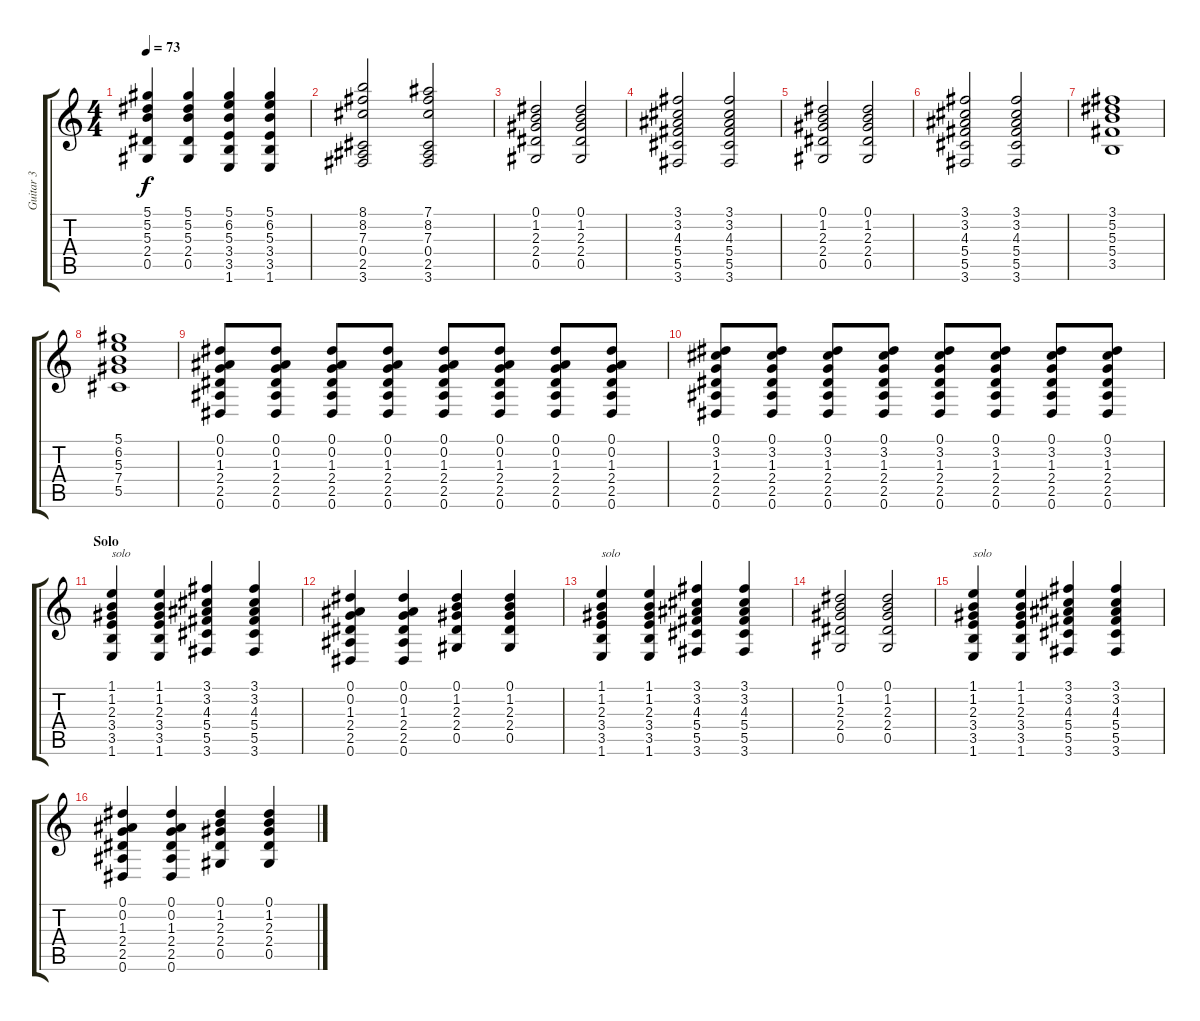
\track ("Guitar 3" "Guitar 3") {instrument acousticguitarsteel}
\staff {score tabs}
\tuning (Eb4 Bb3 Gb3 Db3 Ab2 Eb2) {hide}
\ts (4 4)
\tempo 73
\clef g2
\ks c
(5.1 5.2 5.3 2.4 0.5).4{dy f} (5.1 5.2 5.3 2.4 0.5).4 (5.1 6.2 5.3 3.4 3.5 1.6).4 (5.1 6.2 5.3 3.4 3.5 1.6).4 |
(8.1 8.2 7.3 0.4 2.5 3.6).2 (7.1 8.2 7.3 0.4 2.5 3.6).2 |
(0.1 1.2 2.3 2.4 0.5).2 (0.1 1.2 2.3 2.4 0.5).2 |
(3.1 3.2 4.3 5.4 5.5 3.6).2 (3.1 3.2 4.3 5.4 5.5 3.6).2 |
(0.1 1.2 2.3 2.4 0.5).2 (0.1 1.2 2.3 2.4 0.5).2 |
(3.1 3.2 4.3 5.4 5.5 3.6).2 (3.1 3.2 4.3 5.4 5.5 3.6).2 |
(3.1 5.2 5.3 5.4 3.5).1 |
(5.1 6.2 5.3 7.4 5.5).1 |
(0.1 0.2 1.3 2.4 2.5 0.6).8 (0.1 0.2 1.3 2.4 2.5 0.6).8 (0.1 0.2 1.3 2.4 2.5 0.6).8 (0.1 0.2 1.3 2.4 2.5 0.6).8 (0.1 0.2 1.3 2.4 2.5 0.6).8 (0.1 0.2 1.3 2.4 2.5 0.6).8 (0.1 0.2 1.3 2.4 2.5 0.6).8 (0.1 0.2 1.3 2.4 2.5 0.6).8 |
(0.1 3.2 1.3 2.4 2.5 0.6).8 (0.1 3.2 1.3 2.4 2.5 0.6).8 (0.1 3.2 1.3 2.4 2.5 0.6).8 (0.1 3.2 1.3 2.4 2.5 0.6).8 (0.1 3.2 1.3 2.4 2.5 0.6).8 (0.1 3.2 1.3 2.4 2.5 0.6).8 (0.1 3.2 1.3 2.4 2.5 0.6).8 (0.1 3.2 1.3 2.4 2.5 0.6).8 |
\section ("" "Solo")
(1.1 1.2 2.3 3.4 3.5 1.6).4{txt "solo"} (1.1 1.2 2.3 3.4 3.5 1.6).4 (3.1 3.2 4.3 5.4 5.5 3.6).4 (3.1 3.2 4.3 5.4 5.5 3.6).4 |
(0.1 0.2 1.3 2.4 2.5 0.6).4 (0.1 0.2 1.3 2.4 2.5 0.6).4 (0.1 1.2 2.3 2.4 0.5).4 (0.1 1.2 2.3 2.4 0.5).4 |
(1.1 1.2 2.3 3.4 3.5 1.6).4{txt "solo"} (1.1 1.2 2.3 3.4 3.5 1.6).4 (3.1 3.2 4.3 5.4 5.5 3.6).4 (3.1 3.2 4.3 5.4 5.5 3.6).4 |
(0.1 1.2 2.3 2.4 0.5).2 (0.1 1.2 2.3 2.4 0.5).2 |
(1.1 1.2 2.3 3.4 3.5 1.6).4{txt "solo"} (1.1 1.2 2.3 3.4 3.5 1.6).4 (3.1 3.2 4.3 5.4 5.5 3.6).4 (3.1 3.2 4.3 5.4 5.5 3.6).4 |
(0.1 0.2 1.3 2.4 2.5 0.6).4 (0.1 0.2 1.3 2.4 2.5 0.6).4 (0.1 1.2 2.3 2.4 0.5).4 (0.1 1.2 2.3 2.4 0.5).4
